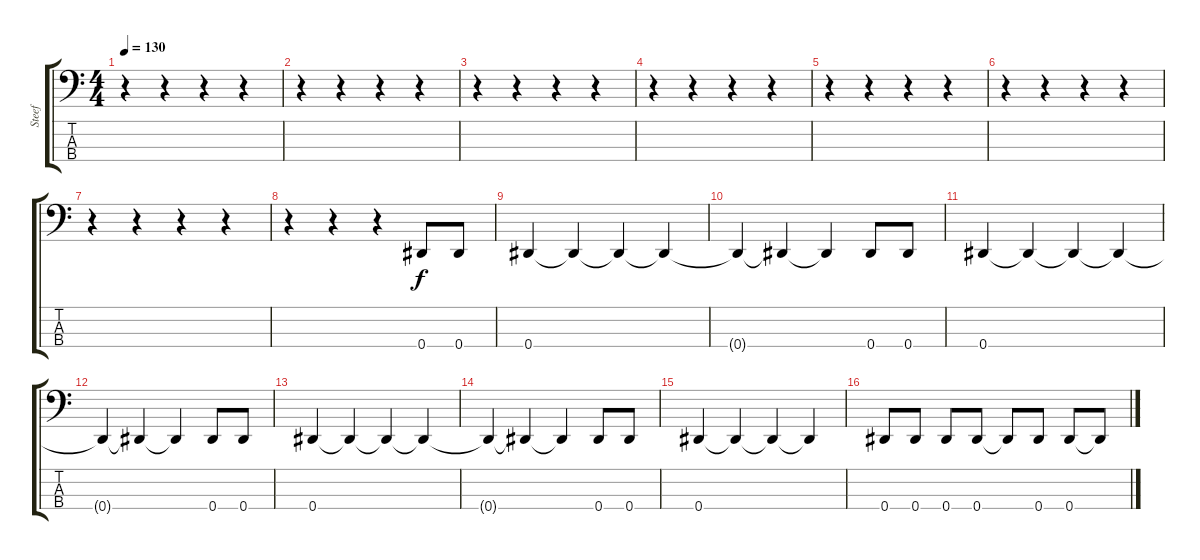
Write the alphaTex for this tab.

\track ("Steef" "Steef") {instrument electricbassfinger}
\staff {score tabs}
\tuning (Gb2 Db2 Ab1 Eb1) {hide}
\ts (4 4)
\tempo 130
\clef f4
\ks c
r.4{dy f instrument electricbassfinger} r.4 r.4 r.4 |
r.4 r.4 r.4 r.4 |
r.4 r.4 r.4 r.4 |
r.4 r.4 r.4 r.4 |
r.4 r.4 r.4 r.4 |
r.4 r.4 r.4 r.4 |
r.4 r.4 r.4 r.4 |
r.4 r.4 r.4 0.4.8 0.4.8 |
0.4.4 0.4{t}.4 0.4{t}.4 0.4{t}.4 |
0.4{t}.4 0.4{t}.4 0.4{t}.4 0.4.8 0.4.8 |
0.4.4 0.4{t}.4 0.4{t}.4 0.4{t}.4 |
0.4{t}.4 0.4{t}.4 0.4{t}.4 0.4.8 0.4.8 |
0.4.4 0.4{t}.4 0.4{t}.4 0.4{t}.4 |
0.4{t}.4 0.4{t}.4 0.4{t}.4 0.4.8 0.4.8 |
0.4.4 0.4{t}.4 0.4{t}.4 0.4{t}.4 |
0.4.8 0.4.8 0.4.8 0.4.8 0.4{t}.8 0.4.8 0.4.8 0.4{t}.8
